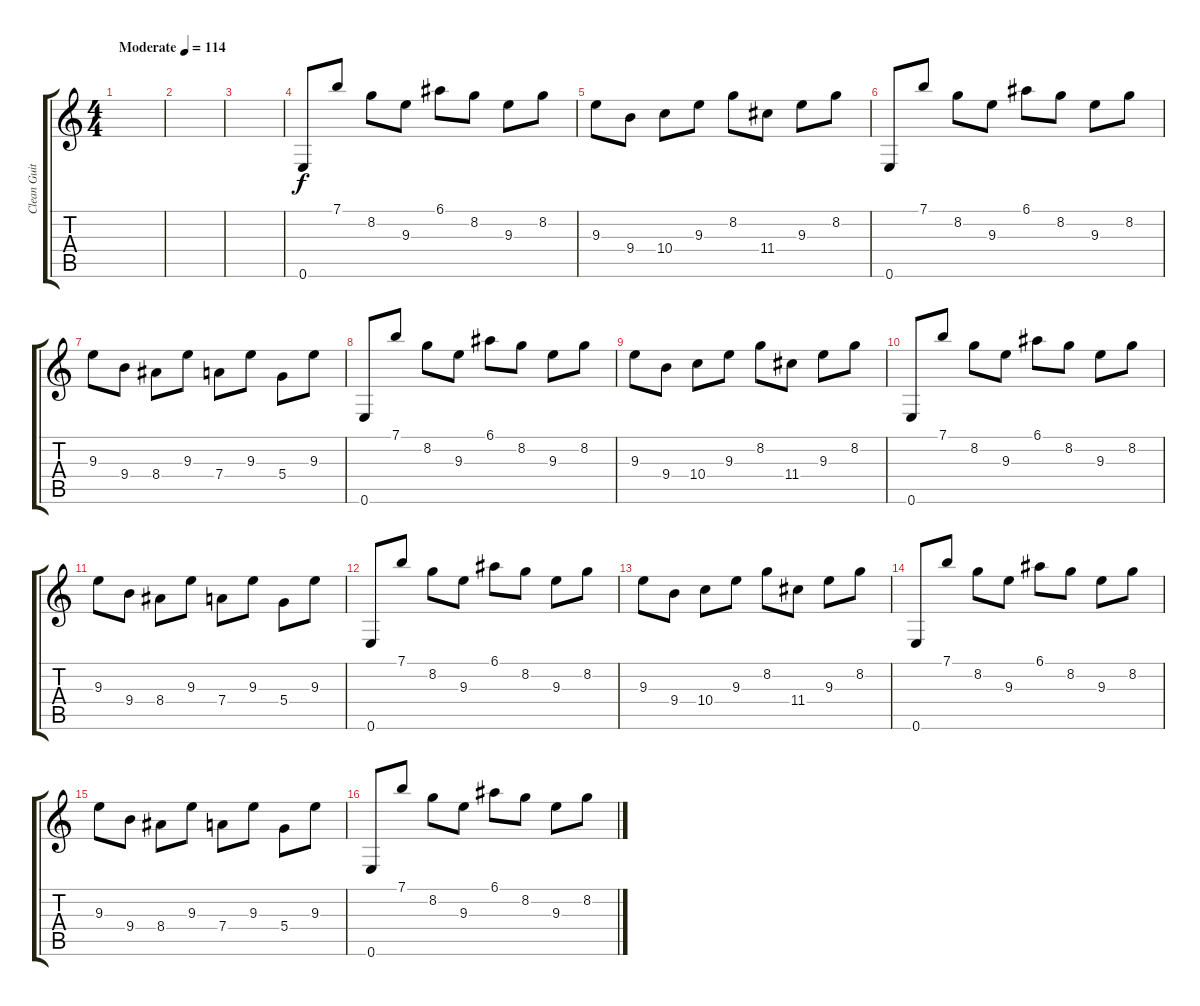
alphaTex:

\track ("Clean Guitar / Guitarra Limpia" "Clean Guit") {instrument electricguitarmuted}
\staff {score tabs}
\tuning (E4 B3 G3 D3 A2 E2) {hide}
\ts (4 4)
\tempo (114 "Moderate")
\clef g2
\ks c
|
|
|
0.6.8 7.1.8 8.2.8 9.3.8 6.1.8 8.2.8 9.3.8 8.2.8 |
9.3.8 9.4.8 10.4.8 9.3.8 8.2.8 11.4.8 9.3.8 8.2.8 |
0.6.8 7.1.8 8.2.8 9.3.8 6.1.8 8.2.8 9.3.8 8.2.8 |
9.3.8 9.4.8 8.4.8 9.3.8 7.4.8 9.3.8 5.4.8 9.3.8 |
0.6.8 7.1.8 8.2.8 9.3.8 6.1.8 8.2.8 9.3.8 8.2.8 |
9.3.8 9.4.8 10.4.8 9.3.8 8.2.8 11.4.8 9.3.8 8.2.8 |
0.6.8 7.1.8 8.2.8 9.3.8 6.1.8 8.2.8 9.3.8 8.2.8 |
9.3.8 9.4.8 8.4.8 9.3.8 7.4.8 9.3.8 5.4.8 9.3.8 |
0.6.8 7.1.8 8.2.8 9.3.8 6.1.8 8.2.8 9.3.8 8.2.8 |
9.3.8 9.4.8 10.4.8 9.3.8 8.2.8 11.4.8 9.3.8 8.2.8 |
0.6.8 7.1.8 8.2.8 9.3.8 6.1.8 8.2.8 9.3.8 8.2.8 |
9.3.8 9.4.8 8.4.8 9.3.8 7.4.8 9.3.8 5.4.8 9.3.8 |
0.6.8 7.1.8 8.2.8 9.3.8 6.1.8 8.2.8 9.3.8 8.2.8
